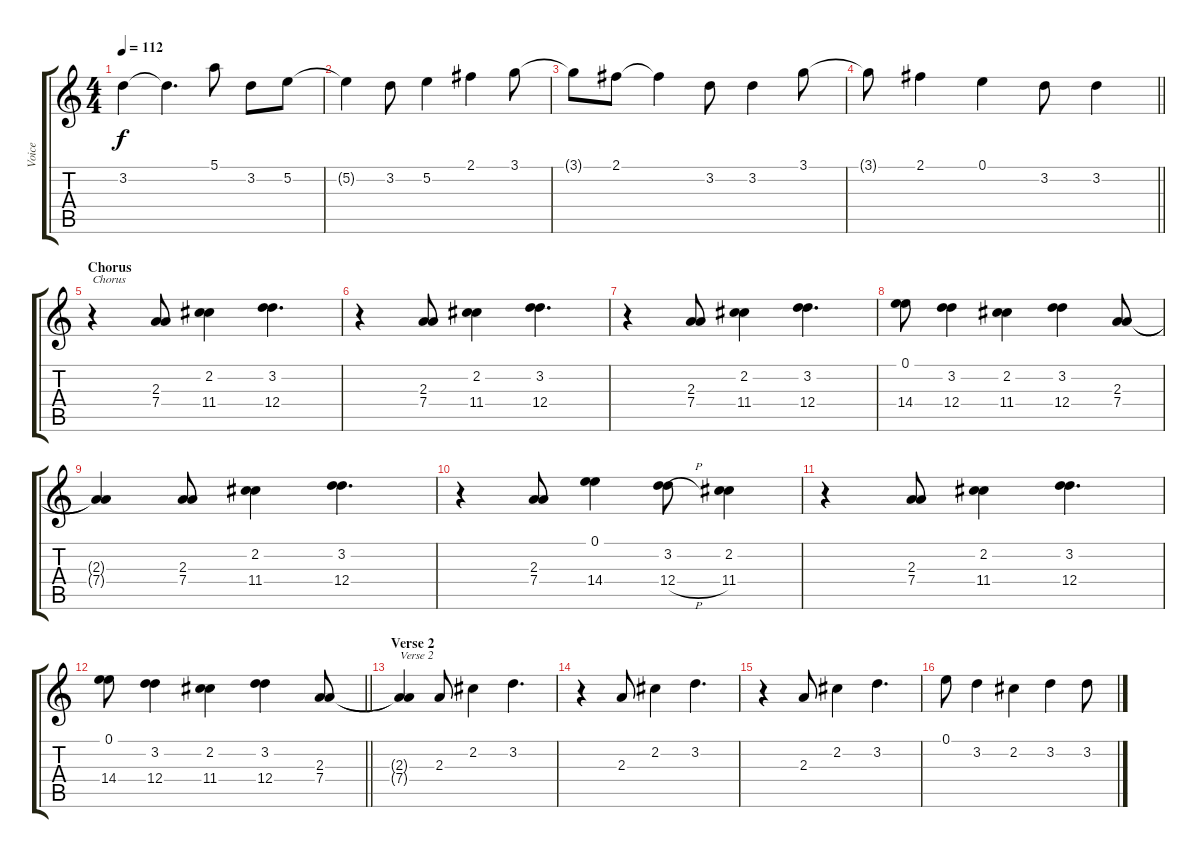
\track ("Voice" "Voice") {instrument acousticguitarsteel}
\staff {score tabs}
\tuning (E4 B3 G3 D3 A2 E2) {hide}
\ts (4 4)
\tempo 112
\clef g2
\ks c
3.2{t}.4{dy f} 3.2{t}.4{d} 5.1.8 3.2.8 5.2.8 |
5.2{t}.4 3.2.8 5.2.4 2.1.4 3.1.8 |
3.1{t}.8 2.1.8 2.1{t}.4 3.2.8 3.2.4 3.1.8 |
\barLineRight lightlight
3.1{t}.8 2.1.4 0.1.4 3.2.8 3.2.4 |
\section ("" "Chorus")
r.4{txt "Chorus" volume 14} (2.3 7.4).8 (2.2 11.4).4 (3.2 12.4).4{d} |
r.4 (2.3 7.4).8 (2.2 11.4).4 (3.2 12.4).4{d} |
r.4 (2.3 7.4).8 (2.2 11.4).4 (3.2 12.4).4{d} |
(0.1 14.4).8 (3.2 12.4).4 (2.2 11.4).4 (3.2 12.4).4 (2.3 7.4).8 |
(2.3{t} 7.4{t}).4 (2.3 7.4).8 (2.2 11.4).4 (3.2 12.4).4{d} |
r.4 (2.3 7.4).8 (0.1 14.4).4 (3.2{h} 12.4{h}).8 (2.2 11.4).4 |
r.4 (2.3 7.4).8 (2.2 11.4).4 (3.2 12.4).4{d} |
\barLineRight lightlight
(0.1 14.4).8 (3.2 12.4).4 (2.2 11.4).4 (3.2 12.4).4 (2.3 7.4).8 |
\section ("" "Verse 2")
(2.3{t} 7.4{t}).4{txt "Verse 2" volume 14} 2.3.8 2.2.4 3.2.4{d} |
r.4 2.3.8 2.2.4 3.2.4{d} |
r.4 2.3.8 2.2.4 3.2.4{d} |
0.1.8 3.2.4 2.2.4 3.2.4 3.2.8
